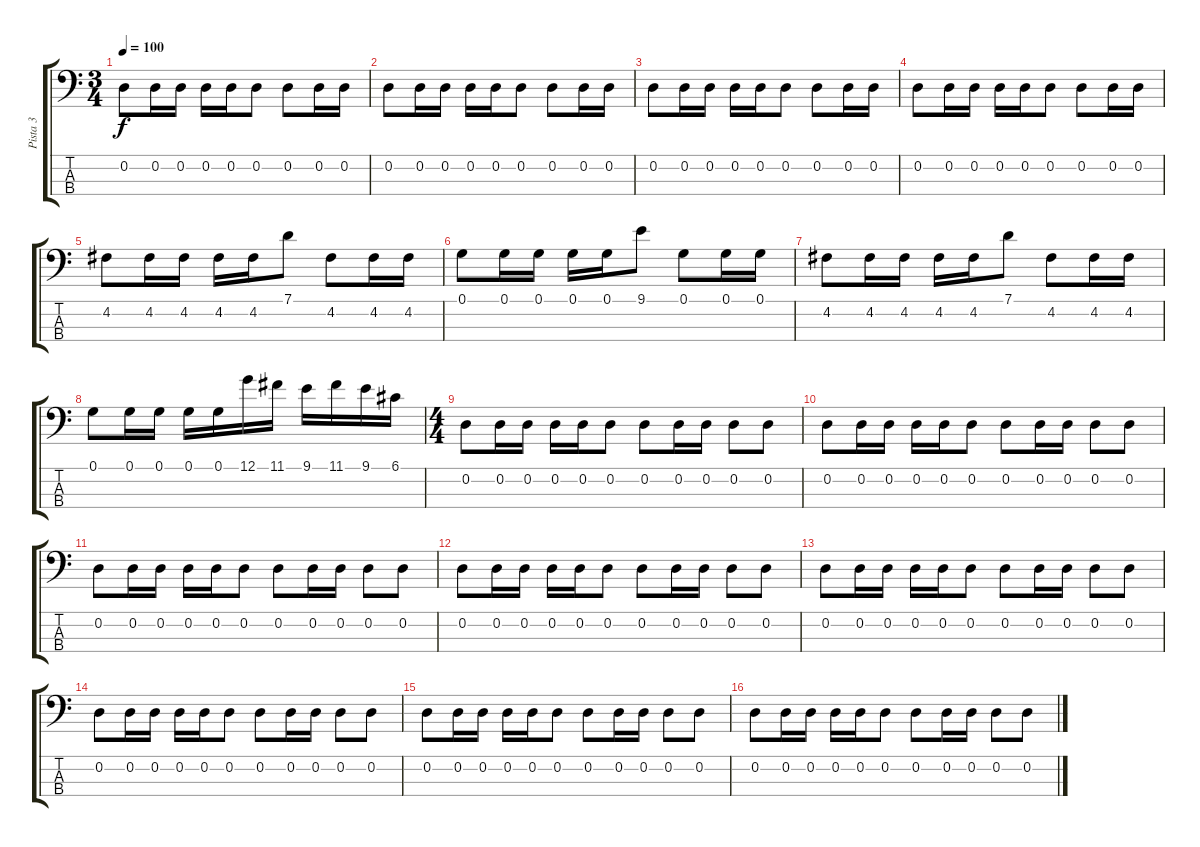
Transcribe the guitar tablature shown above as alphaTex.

\track ("Pista 3" "Pista 3") {instrument electricbassfinger}
\staff {score tabs}
\tuning (G2 D2 A1 E1) {hide}
\ts (3 4)
\tempo 100
\clef f4
\ks c
0.2.8{dy f} 0.2.16 0.2.16 0.2.16 0.2.16 0.2.8 0.2.8 0.2.16 0.2.16 |
0.2.8 0.2.16 0.2.16 0.2.16 0.2.16 0.2.8 0.2.8 0.2.16 0.2.16 |
0.2.8 0.2.16 0.2.16 0.2.16 0.2.16 0.2.8 0.2.8 0.2.16 0.2.16 |
0.2.8 0.2.16 0.2.16 0.2.16 0.2.16 0.2.8 0.2.8 0.2.16 0.2.16 |
4.2.8 4.2.16 4.2.16 4.2.16 4.2.16 7.1.8 4.2.8 4.2.16 4.2.16 |
0.1.8 0.1.16 0.1.16 0.1.16 0.1.16 9.1.8 0.1.8 0.1.16 0.1.16 |
4.2.8 4.2.16 4.2.16 4.2.16 4.2.16 7.1.8 4.2.8 4.2.16 4.2.16 |
0.1.8 0.1.16 0.1.16 0.1.16 0.1.16 12.1.16 11.1.16 9.1.16 11.1.16 9.1.16 6.1.16 |
\ts (4 4)
0.2.8 0.2.16 0.2.16 0.2.16 0.2.16 0.2.8 0.2.8 0.2.16 0.2.16 0.2.8 0.2.8 |
0.2.8 0.2.16 0.2.16 0.2.16 0.2.16 0.2.8 0.2.8 0.2.16 0.2.16 0.2.8 0.2.8 |
0.2.8 0.2.16 0.2.16 0.2.16 0.2.16 0.2.8 0.2.8 0.2.16 0.2.16 0.2.8 0.2.8 |
0.2.8 0.2.16 0.2.16 0.2.16 0.2.16 0.2.8 0.2.8 0.2.16 0.2.16 0.2.8 0.2.8 |
0.2.8 0.2.16 0.2.16 0.2.16 0.2.16 0.2.8 0.2.8 0.2.16 0.2.16 0.2.8 0.2.8 |
0.2.8 0.2.16 0.2.16 0.2.16 0.2.16 0.2.8 0.2.8 0.2.16 0.2.16 0.2.8 0.2.8 |
0.2.8 0.2.16 0.2.16 0.2.16 0.2.16 0.2.8 0.2.8 0.2.16 0.2.16 0.2.8 0.2.8 |
0.2.8 0.2.16 0.2.16 0.2.16 0.2.16 0.2.8 0.2.8 0.2.16 0.2.16 0.2.8 0.2.8
